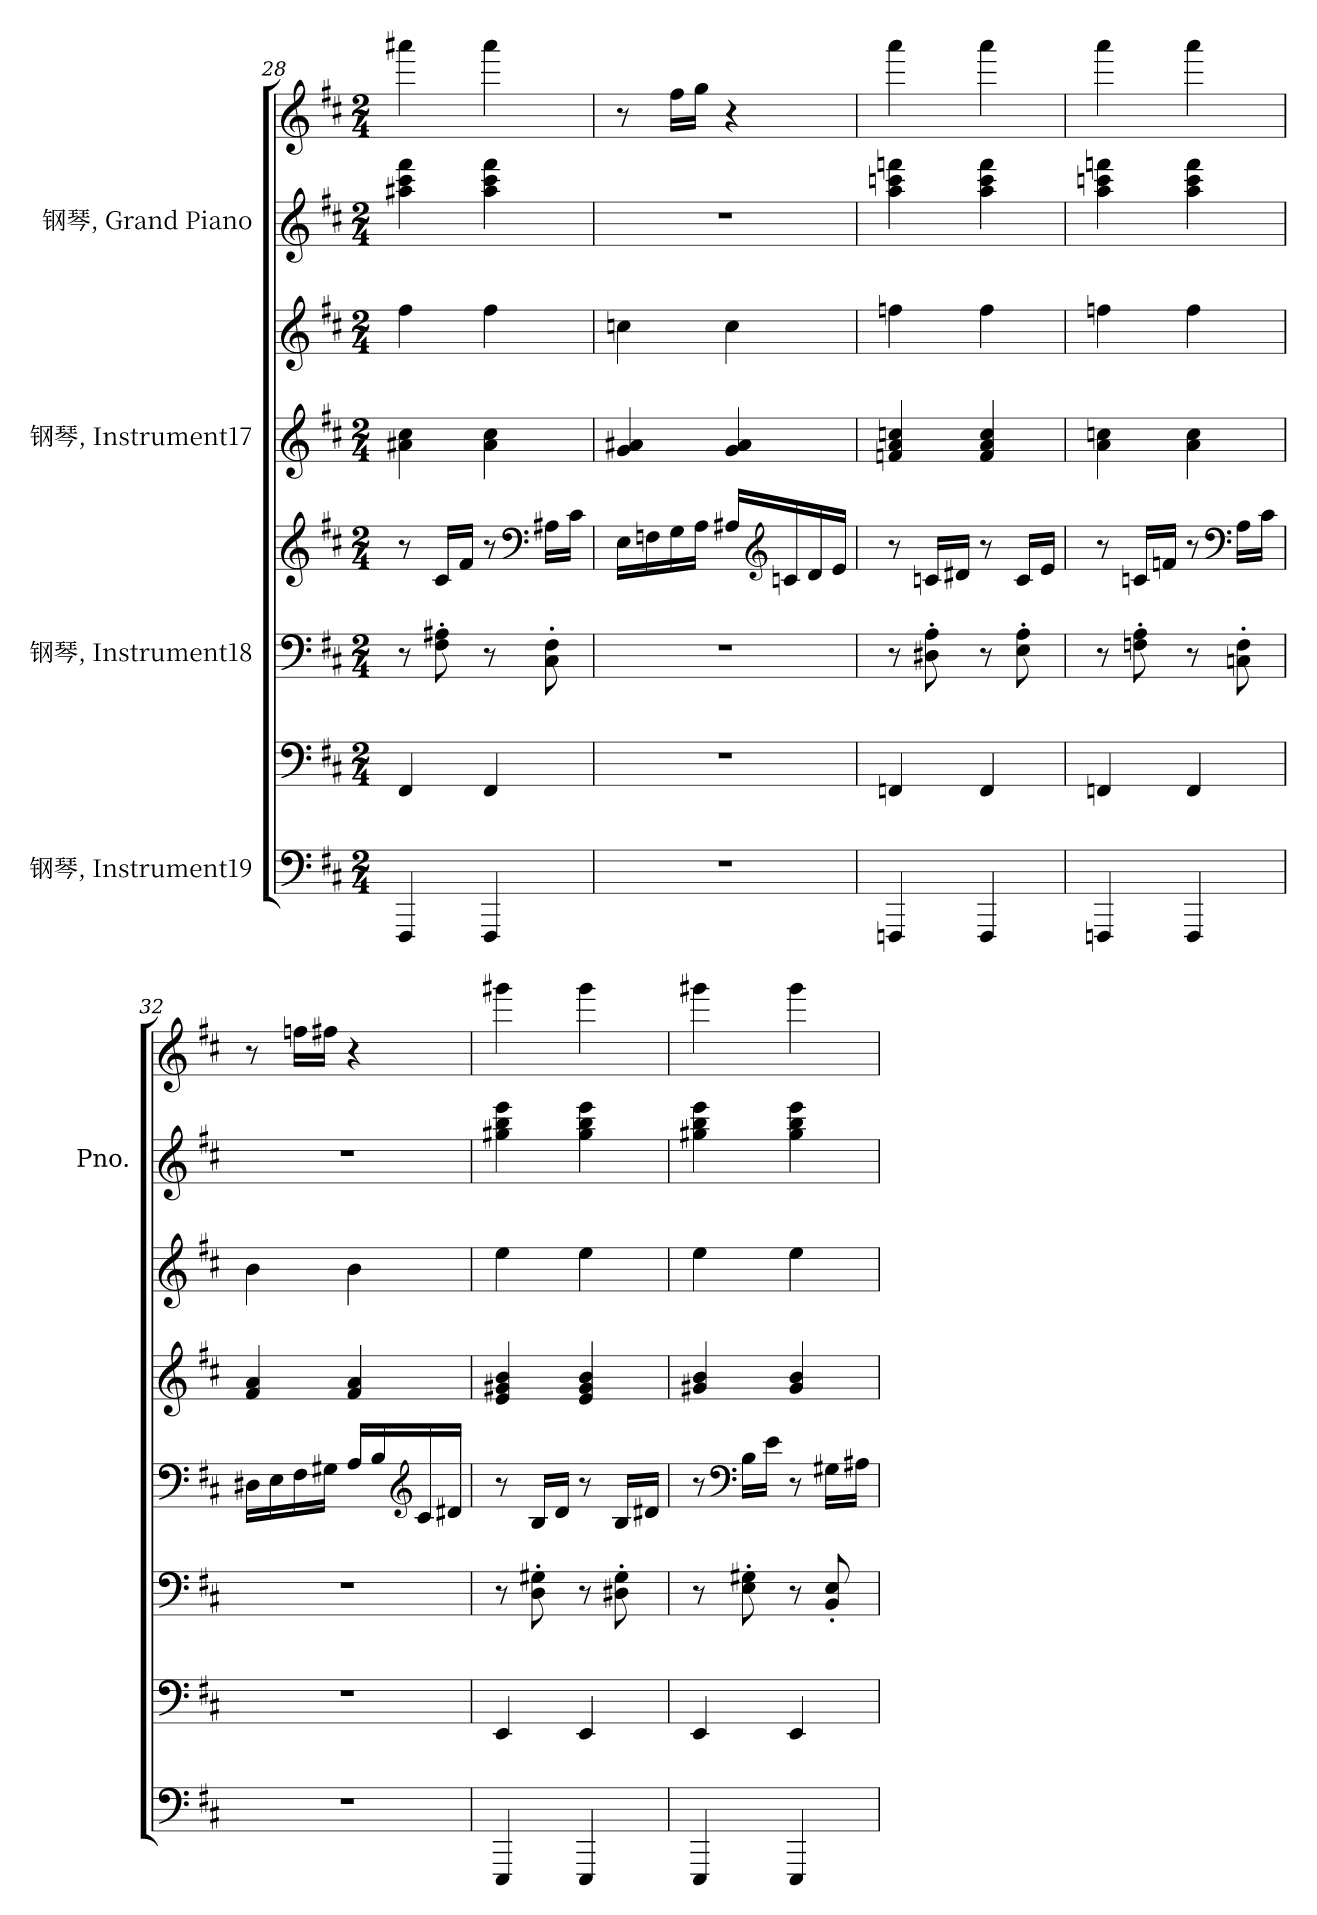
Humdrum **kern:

**kern	**kern	**kern	**kern	**kern	**kern	**kern	**kern
*part4	*part4	*part3	*part3	*part2	*part2	*part1	*part1
*staff8	*staff7	*staff6	*staff5	*staff4	*staff3	*staff2	*staff1
*I"钢琴, Instrument19	*	*I"钢琴, Instrument18	*	*I"钢琴, Instrument17	*	*I"钢琴, Grand Piano	*
*	*	*	*	*	*	*I'Pno.	*
*clefF4	*clefF4	*clefF4	*clefG2	*clefG2	*clefG2	*clefG2	*clefG2
*k[f#c#]	*k[f#c#]	*k[f#c#]	*k[f#c#]	*k[f#c#]	*k[f#c#]	*k[f#c#]	*k[f#c#]
*M2/4	*M2/4	*M2/4	*M2/4	*M2/4	*M2/4	*M2/4	*M2/4
=28	=28	=28	=28	=28	=28	=28	=28
4FFF#/	4FF#/	8r	8r	4a#X\ 4cc#\	4ff#\	4aa#X\ 4ccc#\ 4fff#\	4aaa#X\
.	.	8F#\' 8A#X\'	16c#/LL	.	.	.	.
.	.	.	16f#/JJ	.	.	.	.
4FFF#/	4FF#/	8r	8r	4a#\ 4cc#\	4ff#\	4aa#\ 4ccc#\ 4fff#\	4aaa#\
*	*	*	*clefF4	*	*	*	*
.	.	8C#\' 8F#\'	16A#X\LL	.	.	.	.
.	.	.	16c#\JJ	.	.	.	.
=29	=29	=29	=29	=29	=29	=29	=29
2r	2r	2r	16E\LL	4g/ 4a#X/	4ccn\	2r	8r
.	.	.	16Fn\	.	.	.	.
.	.	.	16G\	.	.	.	16ff#\LL
.	.	.	16A\JJ	.	.	.	16gg\JJ
.	.	.	16A#X/LL	4g/ 4a#/	4cc\	.	4r
*	*	*	*clefG2	*	*	*	*
.	.	.	16cn/	.	.	.	.
.	.	.	16d/	.	.	.	.
.	.	.	16e/JJ	.	.	.	.
=30	=30	=30	=30	=30	=30	=30	=30
4FFFn/	4FFn/	8r	8r	4fn/ 4a/ 4ccn/	4ffn\	4aa\ 4cccn\ 4fffn\	4aaa\
.	.	8D#X\' 8A\'	16cn/LL	.	.	.	.
.	.	.	16d#X/JJ	.	.	.	.
4FFF/	4FF/	8r	8r	4f/ 4a/ 4cc/	4ff\	4aa\ 4ccc\ 4fff\	4aaa\
.	.	8E\' 8A\'	16c/LL	.	.	.	.
.	.	.	16e/JJ	.	.	.	.
!!LO:PB:g=z
=31	=31	=31	=31	=31	=31	=31	=31
4FFFn/	4FFn/	8r	8r	4a\ 4ccn\	4ffn\	4aa\ 4cccn\ 4fffn\	4aaa\
.	.	8Fn\' 8A\'	16cn/LL	.	.	.	.
.	.	.	16fn/JJ	.	.	.	.
4FFF/	4FF/	8r	8r	4a\ 4cc\	4ff\	4aa\ 4ccc\ 4fff\	4aaa\
*	*	*	*clefF4	*	*	*	*
.	.	8Cn\' 8F\'	16A\LL	.	.	.	.
.	.	.	16c\JJ	.	.	.	.
=32	=32	=32	=32	=32	=32	=32	=32
2r	2r	2r	16D#X\LL	4f#/ 4a/	4b\	2r	8r
.	.	.	16E\	.	.	.	.
.	.	.	16F#\	.	.	.	16ffn\LL
.	.	.	16G#X\JJ	.	.	.	16ff#X\JJ
.	.	.	16A/LL	4f#/ 4a/	4b\	.	4r
.	.	.	16B/	.	.	.	.
*	*	*	*clefG2	*	*	*	*
.	.	.	16c#/	.	.	.	.
.	.	.	16d#X/JJ	.	.	.	.
=33	=33	=33	=33	=33	=33	=33	=33
4EEE/	4EE/	8r	8r	4e/ 4g#X/ 4b/	4ee\	4gg#X\ 4bb\ 4eee\	4ggg#X\
.	.	8D\' 8G#X\'	16B/LL	.	.	.	.
.	.	.	16d/JJ	.	.	.	.
4EEE/	4EE/	8r	8r	4e/ 4g#/ 4b/	4ee\	4gg#\ 4bb\ 4eee\	4ggg#\
.	.	8D#X\' 8G#\'	16B/LL	.	.	.	.
.	.	.	16d#X/JJ	.	.	.	.
=34	=34	=34	=34	=34	=34	=34	=34
4EEE/	4EE/	8r	8r	4g#X/ 4b/	4ee\	4gg#X\ 4bb\ 4eee\	4ggg#X\
*	*	*	*clefF4	*	*	*	*
.	.	8E\' 8G#X\'	16B\LL	.	.	.	.
.	.	.	16e\JJ	.	.	.	.
4EEE/	4EE/	8r	8r	4g#/ 4b/	4ee\	4gg#\ 4bb\ 4eee\	4ggg#\
.	.	8BB/' 8E/'	16G#X\LL	.	.	.	.
.	.	.	16A#X\JJ	.	.	.	.
=	=	=	=	=	=	=	=
*-	*-	*-	*-	*-	*-	*-	*-
